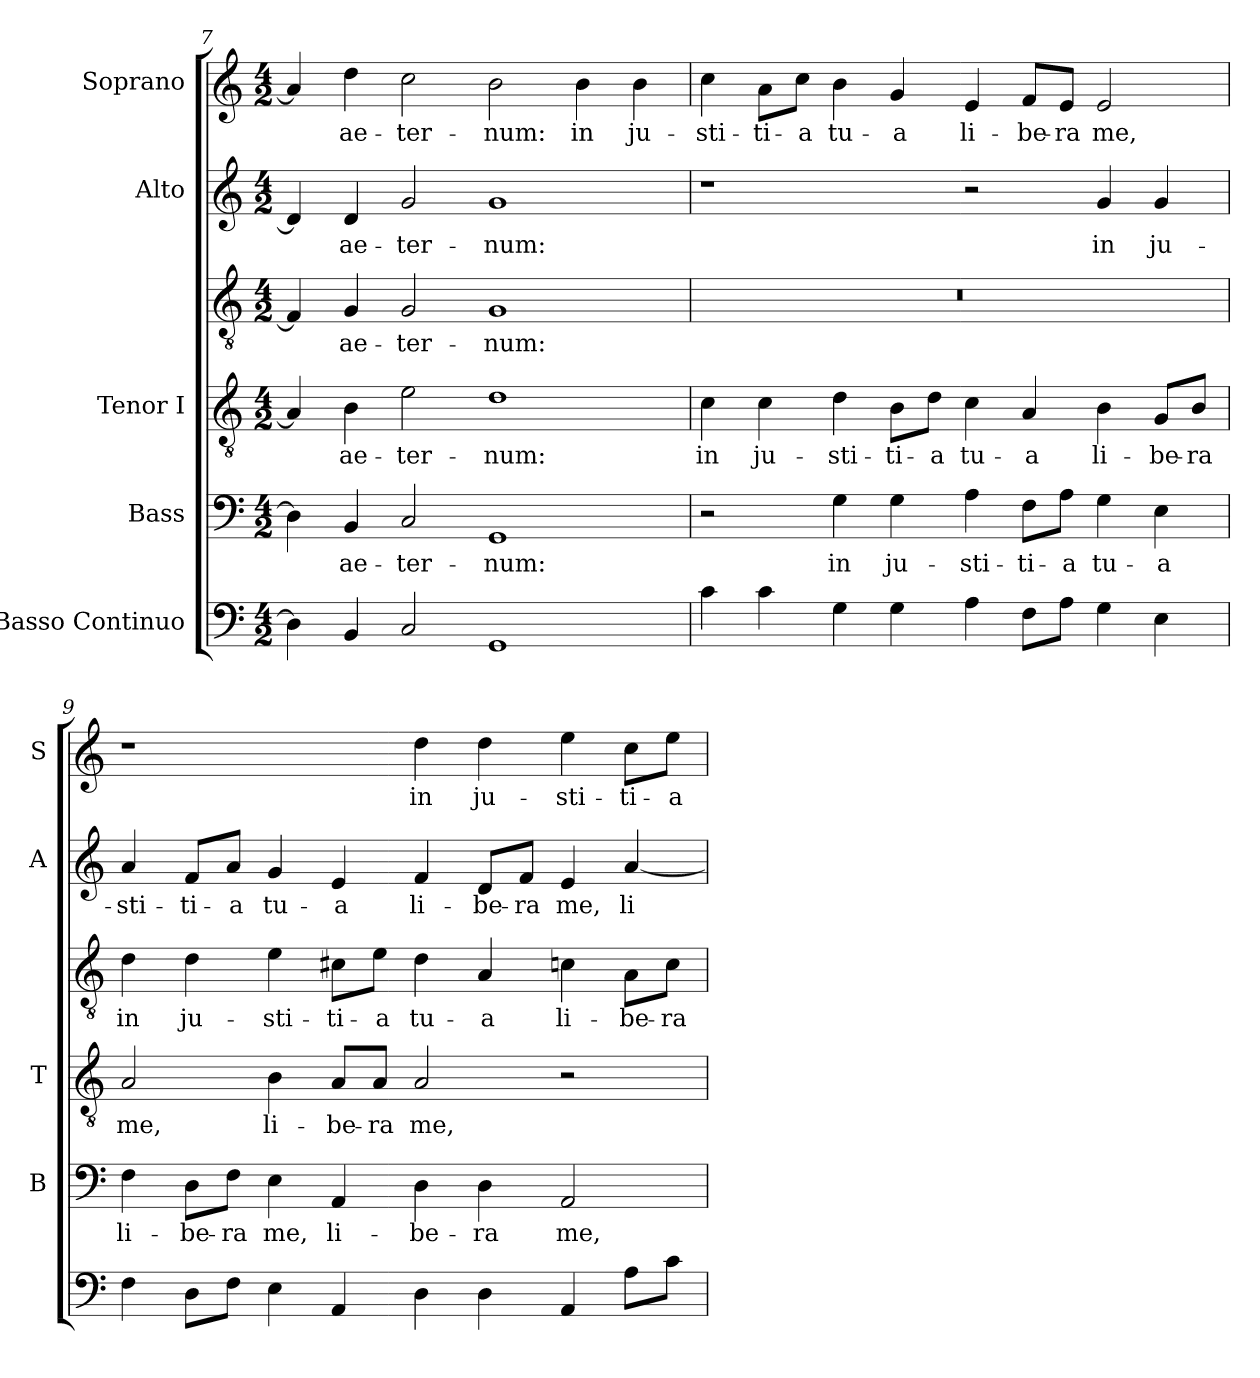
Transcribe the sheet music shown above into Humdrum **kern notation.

**kern	**kern	**text	**kern	**text	**kern	**text	**kern	**text	**kern	**text
*part5	*part4	*part4	*part3	*part3	*part3	*part3	*part2	*part2	*part1	*part1
*staff6	*staff5	*staff5	*staff4	*staff4	*staff3	*staff3	*staff2	*staff2	*staff1	*staff1
*I"Basso Continuo	*I"Bass	*	*I"Tenor I	*	*	*	*I"Alto	*	*I"Soprano	*
*	*I'B	*	*I'T	*	*	*	*I'A	*	*I'S	*
*clefF4	*clefF4	*	*clefGv2	*	*clefGv2	*	*clefG2	*	*clefG2	*
*	*ITrd7c12	*	*	*	*	*	*	*	*	*
*k[]	*k[]	*	*k[]	*	*k[]	*	*k[]	*	*k[]	*
*C:	*C:	*	*C:	*	*C:	*	*C:	*	*C:	*
*M4/2	*M4/2	*	*M4/2	*	*M4/2	*	*M4/2	*	*M4/2	*
=7	=7	=7	=7	=7	=7	=7	=7	=7	=7	=7
4Di\]	4DDi\]	.	4Ai/]	.	4F#i/]	.	4di/]	.	4ai/]	.
!	!	!LO:LY:b:color=#000000	!	!	!	!	!	!	!	!
!	!	!	!	!LO:LY:b:color=#000000	!	!	!	!	!	!
!	!	!	!	!	!	!LO:LY:b:color=#000000	!	!	!	!
!	!	!	!	!	!	!	!	!LO:LY:b:color=#000000	!	!
!	!	!	!	!	!	!	!	!	!	!LO:LY:b:color=#000000
4BBi/	4BBBi/	ae-	4Bi\	ae-	4Gi/	ae-	4di/	ae-	4ddi\	ae-
!	!	!LO:LY:b:color=#000000	!	!	!	!	!	!	!	!
!	!	!	!	!LO:LY:b:color=#000000	!	!	!	!	!	!
!	!	!	!	!	!	!LO:LY:b:color=#000000	!	!	!	!
!	!	!	!	!	!	!	!	!LO:LY:b:color=#000000	!	!
!	!	!	!	!	!	!	!	!	!	!LO:LY:b:color=#000000
2Ci/	2CCi/	-ter-	2ei\	-ter-	2Gi/	-ter-	2gi/	-ter-	2cci\	-ter-
!	!	!LO:LY:b:color=#000000	!	!	!	!	!	!	!	!
!	!	!	!	!LO:LY:b:color=#000000	!	!	!	!	!	!
!	!	!	!	!	!	!LO:LY:b:color=#000000	!	!	!	!
!	!	!	!	!	!	!	!	!LO:LY:b:color=#000000	!	!
!	!	!	!	!	!	!	!	!	!	!LO:LY:b:color=#000000
1GGi	1GGGi	-num:	1di	-num:	1Gi	-num:	1gi	-num:	2bi\	-num:
!	!	!	!	!	!	!	!	!	!	!LO:LY:b:color=#000000
.	.	.	.	.	.	.	.	.	4bi\	in
!	!	!	!	!	!	!	!	!	!	!LO:LY:b:color=#000000
.	.	.	.	.	.	.	.	.	4bi\	ju-
!!LO:PB:g=z
=8	=8	=8	=8	=8	=8	=8	=8	=8	=8	=8
!	!	!	!	!LO:LY:b:color=#000000	!LO:N:vis=1	!	!	!	!	!
!	!	!	!	!	!	!	!	!	!	!LO:LY:b:color=#000000
4ci\	2r	.	4ci\	in	0r	.	1r	.	4cci\	-sti-
!	!	!	!	!LO:LY:b:color=#000000	!	!	!	!	!	!
!	!	!	!	!	!	!	!	!	!	!LO:LY:b:color=#000000
4ci\	.	.	4ci\	ju-	.	.	.	.	8ai\L	-ti-
!	!	!	!	!	!	!	!	!	!	!LO:LY:b:color=#000000
.	.	.	.	.	.	.	.	.	8cci\J	-a
!	!	!LO:LY:b:color=#000000	!	!	!	!	!	!	!	!
!	!	!	!	!LO:LY:b:color=#000000	!	!	!	!	!	!
!	!	!	!	!	!	!	!	!	!	!LO:LY:b:color=#000000
4Gi\	4GGi\	in	4di\	-sti-	.	.	.	.	4bi\	tu-
!	!	!LO:LY:b:color=#000000	!	!	!	!	!	!	!	!
!	!	!	!	!LO:LY:b:color=#000000	!	!	!	!	!	!
!	!	!	!	!	!	!	!	!	!	!LO:LY:b:color=#000000
4Gi\	4GGi\	ju-	8Bi\L	-ti-	.	.	.	.	4gi/	-a
!	!	!	!	!LO:LY:b:color=#000000	!	!	!	!	!	!
.	.	.	8di\J	-a	.	.	.	.	.	.
!	!	!LO:LY:b:color=#000000	!	!	!	!	!	!	!	!
!	!	!	!	!LO:LY:b:color=#000000	!	!	!	!	!	!
!	!	!	!	!	!	!	!	!	!	!LO:LY:b:color=#000000
4Ai\	4AAi\	-sti-	4ci\	tu-	.	.	2r	.	4ei/	li-
!	!	!LO:LY:b:color=#000000	!	!	!	!	!	!	!	!
!	!	!	!	!LO:LY:b:color=#000000	!	!	!	!	!	!
!	!	!	!	!	!	!	!	!	!	!LO:LY:b:color=#000000
8Fi\L	8FFi\L	-ti-	4Ai/	-a	.	.	.	.	8fi/L	-be-
!	!	!LO:LY:b:color=#000000	!	!	!	!	!	!	!	!
!	!	!	!	!	!	!	!	!	!	!LO:LY:b:color=#000000
8Ai\J	8AAi\J	-a	.	.	.	.	.	.	8ei/J	-ra
!	!	!LO:LY:b:color=#000000	!	!	!	!	!	!	!	!
!	!	!	!	!LO:LY:b:color=#000000	!	!	!	!	!	!
!	!	!	!	!	!	!	!	!LO:LY:b:color=#000000	!	!
!	!	!	!	!	!	!	!	!	!	!LO:LY:b:color=#000000
4Gi\	4GGi\	tu-	4Bi\	li-	.	.	4gi/	in	2ei/	me,
!	!	!LO:LY:b:color=#000000	!	!	!	!	!	!	!	!
!	!	!	!	!LO:LY:b:color=#000000	!	!	!	!	!	!
!	!	!	!	!	!	!	!	!LO:LY:b:color=#000000	!	!
4Ei\	4EEi\	-a	8Gi/L	-be-	.	.	4gi/	ju-	.	.
!	!	!	!	!LO:LY:b:color=#000000	!	!	!	!	!	!
.	.	.	8Bi/J	-ra	.	.	.	.	.	.
=9	=9	=9	=9	=9	=9	=9	=9	=9	=9	=9
!	!	!LO:LY:b:color=#000000	!	!	!	!	!	!	!	!
!	!	!	!	!LO:LY:b:color=#000000	!	!	!	!	!	!
!	!	!	!	!	!	!LO:LY:b:color=#000000	!	!	!	!
!	!	!	!	!	!	!	!	!LO:LY:b:color=#000000	!	!
4Fi\	4FFi\	li-	2Ai/	me,	4di\	in	4ai/	-sti-	1r	.
!	!	!LO:LY:b:color=#000000	!	!	!	!	!	!	!	!
!	!	!	!	!	!	!LO:LY:b:color=#000000	!	!	!	!
!	!	!	!	!	!	!	!	!LO:LY:b:color=#000000	!	!
8Di\L	8DDi\L	-be-	.	.	4di\	ju-	8fi/L	-ti-	.	.
!	!	!LO:LY:b:color=#000000	!	!	!	!	!	!	!	!
!	!	!	!	!	!	!	!	!LO:LY:b:color=#000000	!	!
8Fi\J	8FFi\J	-ra	.	.	.	.	8ai/J	-a	.	.
!	!	!LO:LY:b:color=#000000	!	!	!	!	!	!	!	!
!	!	!	!	!LO:LY:b:color=#000000	!	!	!	!	!	!
!	!	!	!	!	!	!LO:LY:b:color=#000000	!	!	!	!
!	!	!	!	!	!	!	!	!LO:LY:b:color=#000000	!	!
4Ei\	4EEi\	me,	4Bi\	li-	4ei\	-sti-	4gi/	tu-	.	.
!	!	!LO:LY:b:color=#000000	!	!	!	!	!	!	!	!
!	!	!	!	!LO:LY:b:color=#000000	!	!	!	!	!	!
!	!	!	!	!	!	!LO:LY:b:color=#000000	!	!	!	!
!	!	!	!	!	!	!	!	!LO:LY:b:color=#000000	!	!
4AAi/	4AAAi/	li-	8Ai/L	-be-	8c#Xi\L	-ti-	4ei/	-a	.	.
!	!	!	!	!LO:LY:b:color=#000000	!	!	!	!	!	!
!	!	!	!	!	!	!LO:LY:b:color=#000000	!	!	!	!
.	.	.	8Ai/J	-ra	8ei\J	-a	.	.	.	.
!	!	!LO:LY:b:color=#000000	!	!	!	!	!	!	!	!
!	!	!	!	!LO:LY:b:color=#000000	!	!	!	!	!	!
!	!	!	!	!	!	!LO:LY:b:color=#000000	!	!	!	!
!	!	!	!	!	!	!	!	!LO:LY:b:color=#000000	!	!
!	!	!	!	!	!	!	!	!	!	!LO:LY:b:color=#000000
4Di\	4DDi\	-be-	2Ai/	me,	4di\	tu-	4fi/	li-	4ddi\	in
!	!	!LO:LY:b:color=#000000	!	!	!	!	!	!	!	!
!	!	!	!	!	!	!LO:LY:b:color=#000000	!	!	!	!
!	!	!	!	!	!	!	!	!LO:LY:b:color=#000000	!	!
!	!	!	!	!	!	!	!	!	!	!LO:LY:b:color=#000000
4Di\	4DDi\	-ra	.	.	4Ai/	-a	8di/L	-be-	4ddi\	ju-
!	!	!	!	!	!	!	!	!LO:LY:b:color=#000000	!	!
.	.	.	.	.	.	.	8fi/J	-ra	.	.
!	!	!LO:LY:b:color=#000000	!	!	!	!	!	!	!	!
!	!	!	!	!	!	!LO:LY:b:color=#000000	!	!	!	!
!	!	!	!	!	!	!	!	!LO:LY:b:color=#000000	!	!
!	!	!	!	!	!	!	!	!	!	!LO:LY:b:color=#000000
4AAi/	2AAAi/	me,	2r	.	4cni\	li-	4ei/	me,	4eei\	-sti-
!	!	!	!	!	!	!LO:LY:b:color=#000000	!	!	!	!
!	!	!	!	!	!	!	!	!LO:LY:b:color=#000000	!	!
!	!	!	!	!	!	!	!	!	!	!LO:LY:b:color=#000000
8Ai\L	.	.	.	.	8Ai\L	-be-	[<4ai/	li-	8cci\L	-ti-
!	!	!	!	!	!	!LO:LY:b:color=#000000	!	!	!	!
!	!	!	!	!	!	!	!	!	!	!LO:LY:b:color=#000000
8ci\J	.	.	.	.	8ci\J	-ra	.	.	8eei\J	-a
=	=	=	=	=	=	=	=	=	=	=
*-	*-	*-	*-	*-	*-	*-	*-	*-	*-	*-
